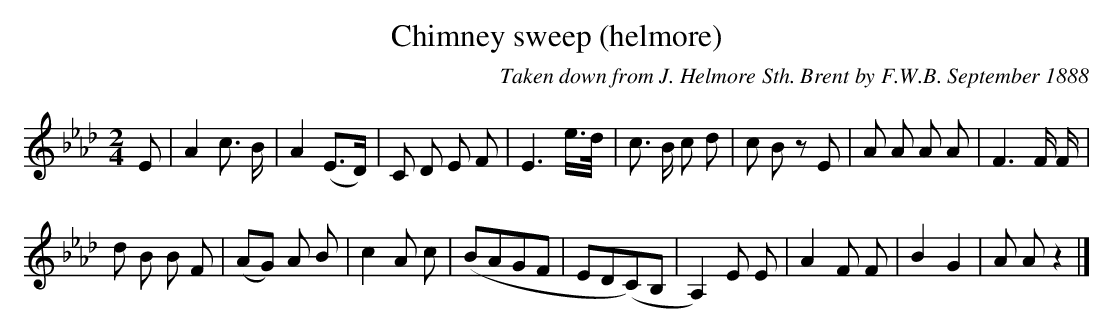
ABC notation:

X:1
T:Chimney sweep (helmore)
C:Taken down from J. Helmore Sth. Brent by F.W.B. September 1888
L:1/8
M:2/4
K:Ab
E | A2 c3/2 B/ | A2 (E>D) | C D E F | E3 e/>d/ | c3/2 B/ c d | c B z E | A A A A | F3 F/ F/ |$
d B B F | (AG) A B | c2 A c | (BAGF | ED(C)B, | A,2) E E | A2 F F | B2 G2 | A A z2 |]
